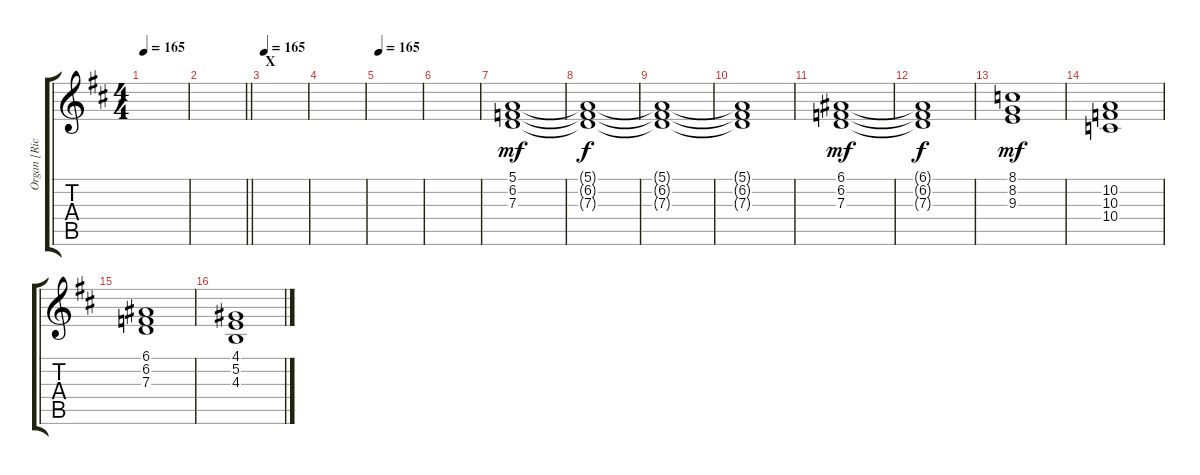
\track ("Organ [Richard Wright]" "Organ [Ric") {instrument drawbarorgan}
\staff {score tabs}
\tuning (E4 B3 G3 D3 A2 E2) {hide}
\ts (4 4)
\tempo 165
\clef g2
\ks d
|
\barLineRight lightlight
|
\section ("" "X")
\tempo 165
|
|
\tempo 165
|
|
(5.1 6.2 7.3).1{dy mf} |
(5.1{t} 6.2{t} 7.3{t}).1{dy f} |
(5.1{t} 6.2{t} 7.3{t}).1 |
(5.1{t} 6.2{t} 7.3{t}).1 |
(6.1 6.2 7.3).1{dy mf} |
(6.1{t} 6.2{t} 7.3{t}).1{dy f} |
(8.1 8.2 9.3).1{dy mf} |
(10.2 10.3 10.4).1 |
(6.1 6.2 7.3).1 |
(4.1 5.2 4.3).1
